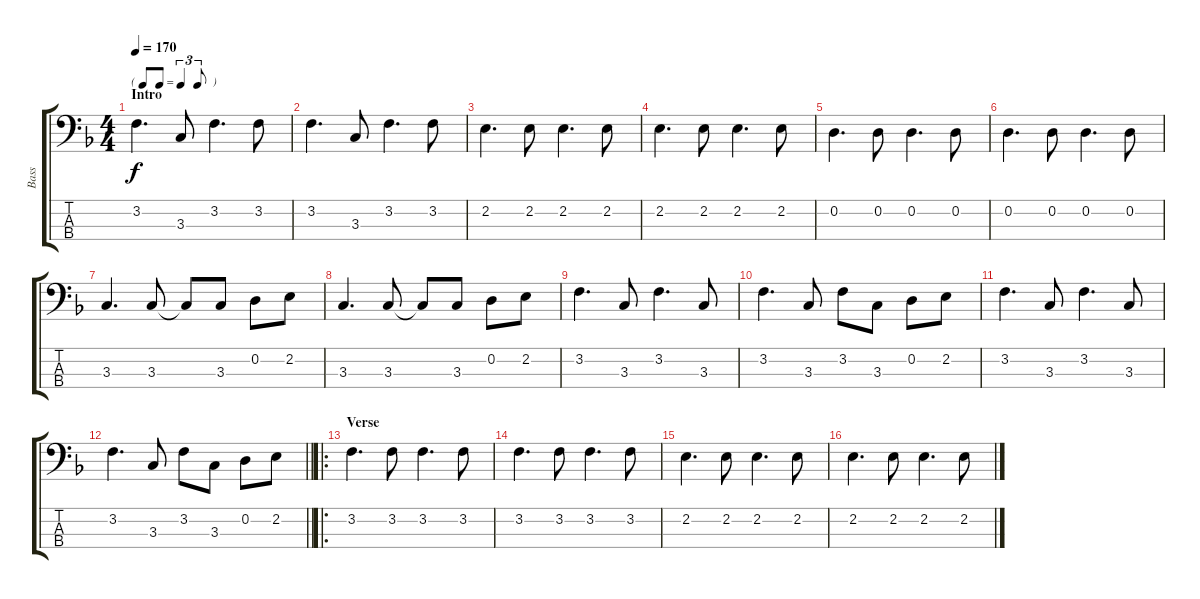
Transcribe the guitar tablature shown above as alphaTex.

\track ("Bass" "Bass") {instrument electricbassfinger}
\staff {score tabs}
\tuning (G2 D2 A1 E1) {hide}
\ts (4 4)
\tf triplet8th
\section ("" "Intro")
\tempo 170
\clef f4
\ks f
3.2.4{d dy f instrument electricbassfinger} 3.3.8 3.2.4{d} 3.2.8 |
3.2.4{d} 3.3.8 3.2.4{d} 3.2.8 |
2.2.4{d} 2.2.8 2.2.4{d} 2.2.8 |
2.2.4{d} 2.2.8 2.2.4{d} 2.2.8 |
0.2.4{d} 0.2.8 0.2.4{d} 0.2.8 |
0.2.4{d} 0.2.8 0.2.4{d} 0.2.8 |
3.3.4{d} 3.3.8 3.3{t}.8 3.3.8 0.2.8 2.2.8 |
3.3.4{d} 3.3.8 3.3{t}.8 3.3.8 0.2.8 2.2.8 |
3.2.4{d} 3.3.8 3.2.4{d} 3.3.8 |
3.2.4{d} 3.3.8 3.2.8 3.3.8 0.2.8 2.2.8 |
3.2.4{d} 3.3.8 3.2.4{d} 3.3.8 |
\barLineRight lightlight
3.2.4{d} 3.3.8 3.2.8 3.3.8 0.2.8 2.2.8 |
\ro
\section ("" "Verse")
3.2.4{d} 3.2.8 3.2.4{d} 3.2.8 |
3.2.4{d} 3.2.8 3.2.4{d} 3.2.8 |
2.2.4{d} 2.2.8 2.2.4{d} 2.2.8 |
2.2.4{d} 2.2.8 2.2.4{d} 2.2.8
